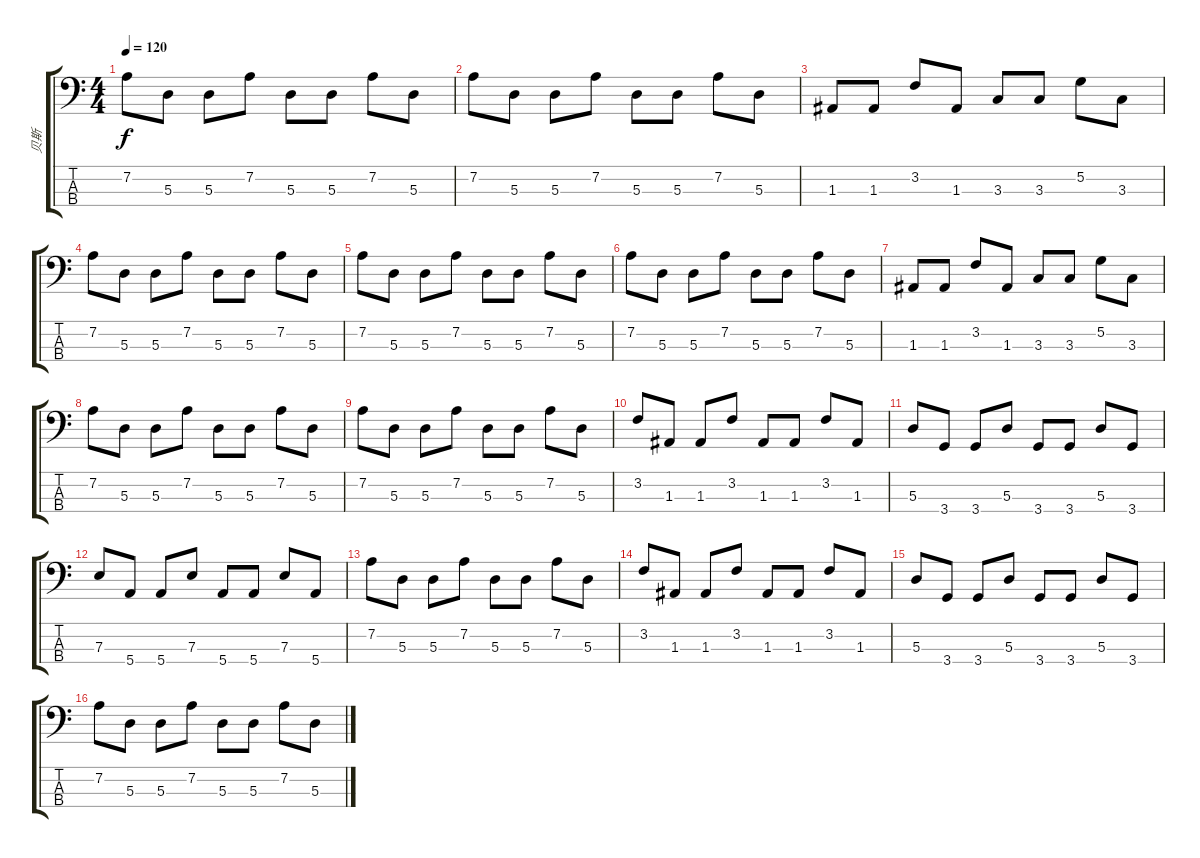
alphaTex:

\track ("贝斯" "贝斯") {instrument electricbassfinger}
\staff {score tabs}
\tuning (G2 D2 A1 E1) {hide}
\ts (4 4)
\tempo 120
\clef f4
\ks c
7.2.8{dy f} 5.3.8 5.3.8 7.2.8 5.3.8 5.3.8 7.2.8 5.3.8 |
7.2.8 5.3.8 5.3.8 7.2.8 5.3.8 5.3.8 7.2.8 5.3.8 |
1.3.8 1.3.8 3.2.8 1.3.8 3.3.8 3.3.8 5.2.8 3.3.8 |
7.2.8 5.3.8 5.3.8 7.2.8 5.3.8 5.3.8 7.2.8 5.3.8 |
7.2.8 5.3.8 5.3.8 7.2.8 5.3.8 5.3.8 7.2.8 5.3.8 |
7.2.8 5.3.8 5.3.8 7.2.8 5.3.8 5.3.8 7.2.8 5.3.8 |
1.3.8 1.3.8 3.2.8 1.3.8 3.3.8 3.3.8 5.2.8 3.3.8 |
7.2.8 5.3.8 5.3.8 7.2.8 5.3.8 5.3.8 7.2.8 5.3.8 |
7.2.8 5.3.8 5.3.8 7.2.8 5.3.8 5.3.8 7.2.8 5.3.8 |
3.2.8 1.3.8 1.3.8 3.2.8 1.3.8 1.3.8 3.2.8 1.3.8 |
5.3.8 3.4.8 3.4.8 5.3.8 3.4.8 3.4.8 5.3.8 3.4.8 |
7.3.8 5.4.8 5.4.8 7.3.8 5.4.8 5.4.8 7.3.8 5.4.8 |
7.2.8 5.3.8 5.3.8 7.2.8 5.3.8 5.3.8 7.2.8 5.3.8 |
3.2.8 1.3.8 1.3.8 3.2.8 1.3.8 1.3.8 3.2.8 1.3.8 |
5.3.8 3.4.8 3.4.8 5.3.8 3.4.8 3.4.8 5.3.8 3.4.8 |
7.2.8 5.3.8 5.3.8 7.2.8 5.3.8 5.3.8 7.2.8 5.3.8
